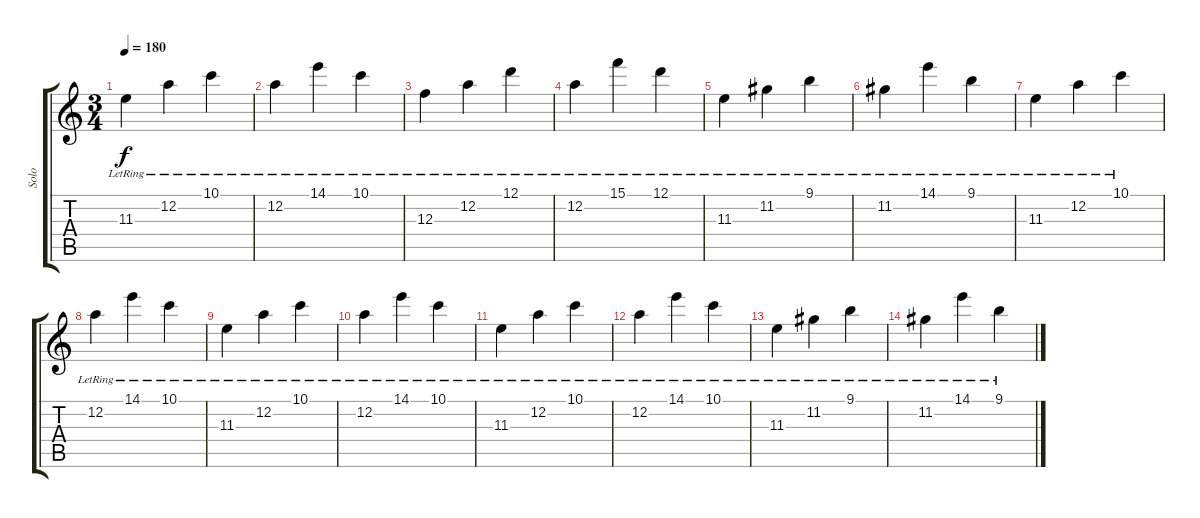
\track ("Solo" "Solo") {instrument overdrivenguitar}
\staff {score tabs}
\tuning (D4 A3 F3 C3 G2 C2) {hide}
\ts (3 4)
\tempo 180
\clef g2
\ks c
11.3{lr}.4{dy f} 12.2{lr}.4 10.1{lr}.4 |
12.2{lr}.4 14.1{lr}.4 10.1{lr}.4 |
12.3{lr}.4 12.2{lr}.4 12.1{lr}.4 |
12.2{lr}.4 15.1{lr}.4 12.1{lr}.4 |
11.3{lr}.4 11.2{lr}.4 9.1{lr}.4 |
11.2{lr}.4 14.1{lr}.4 9.1{lr}.4 |
11.3{lr}.4 12.2{lr}.4 10.1{lr}.4 |
12.2{lr}.4 14.1{lr}.4 10.1{lr}.4 |
11.3{lr}.4 12.2{lr}.4 10.1{lr}.4 |
12.2{lr}.4 14.1{lr}.4 10.1{lr}.4 |
11.3{lr}.4 12.2{lr}.4 10.1{lr}.4 |
12.2{lr}.4 14.1{lr}.4 10.1{lr}.4 |
11.3{lr}.4 11.2{lr}.4 9.1{lr}.4 |
11.2{lr}.4 14.1{lr}.4 9.1{lr}.4
